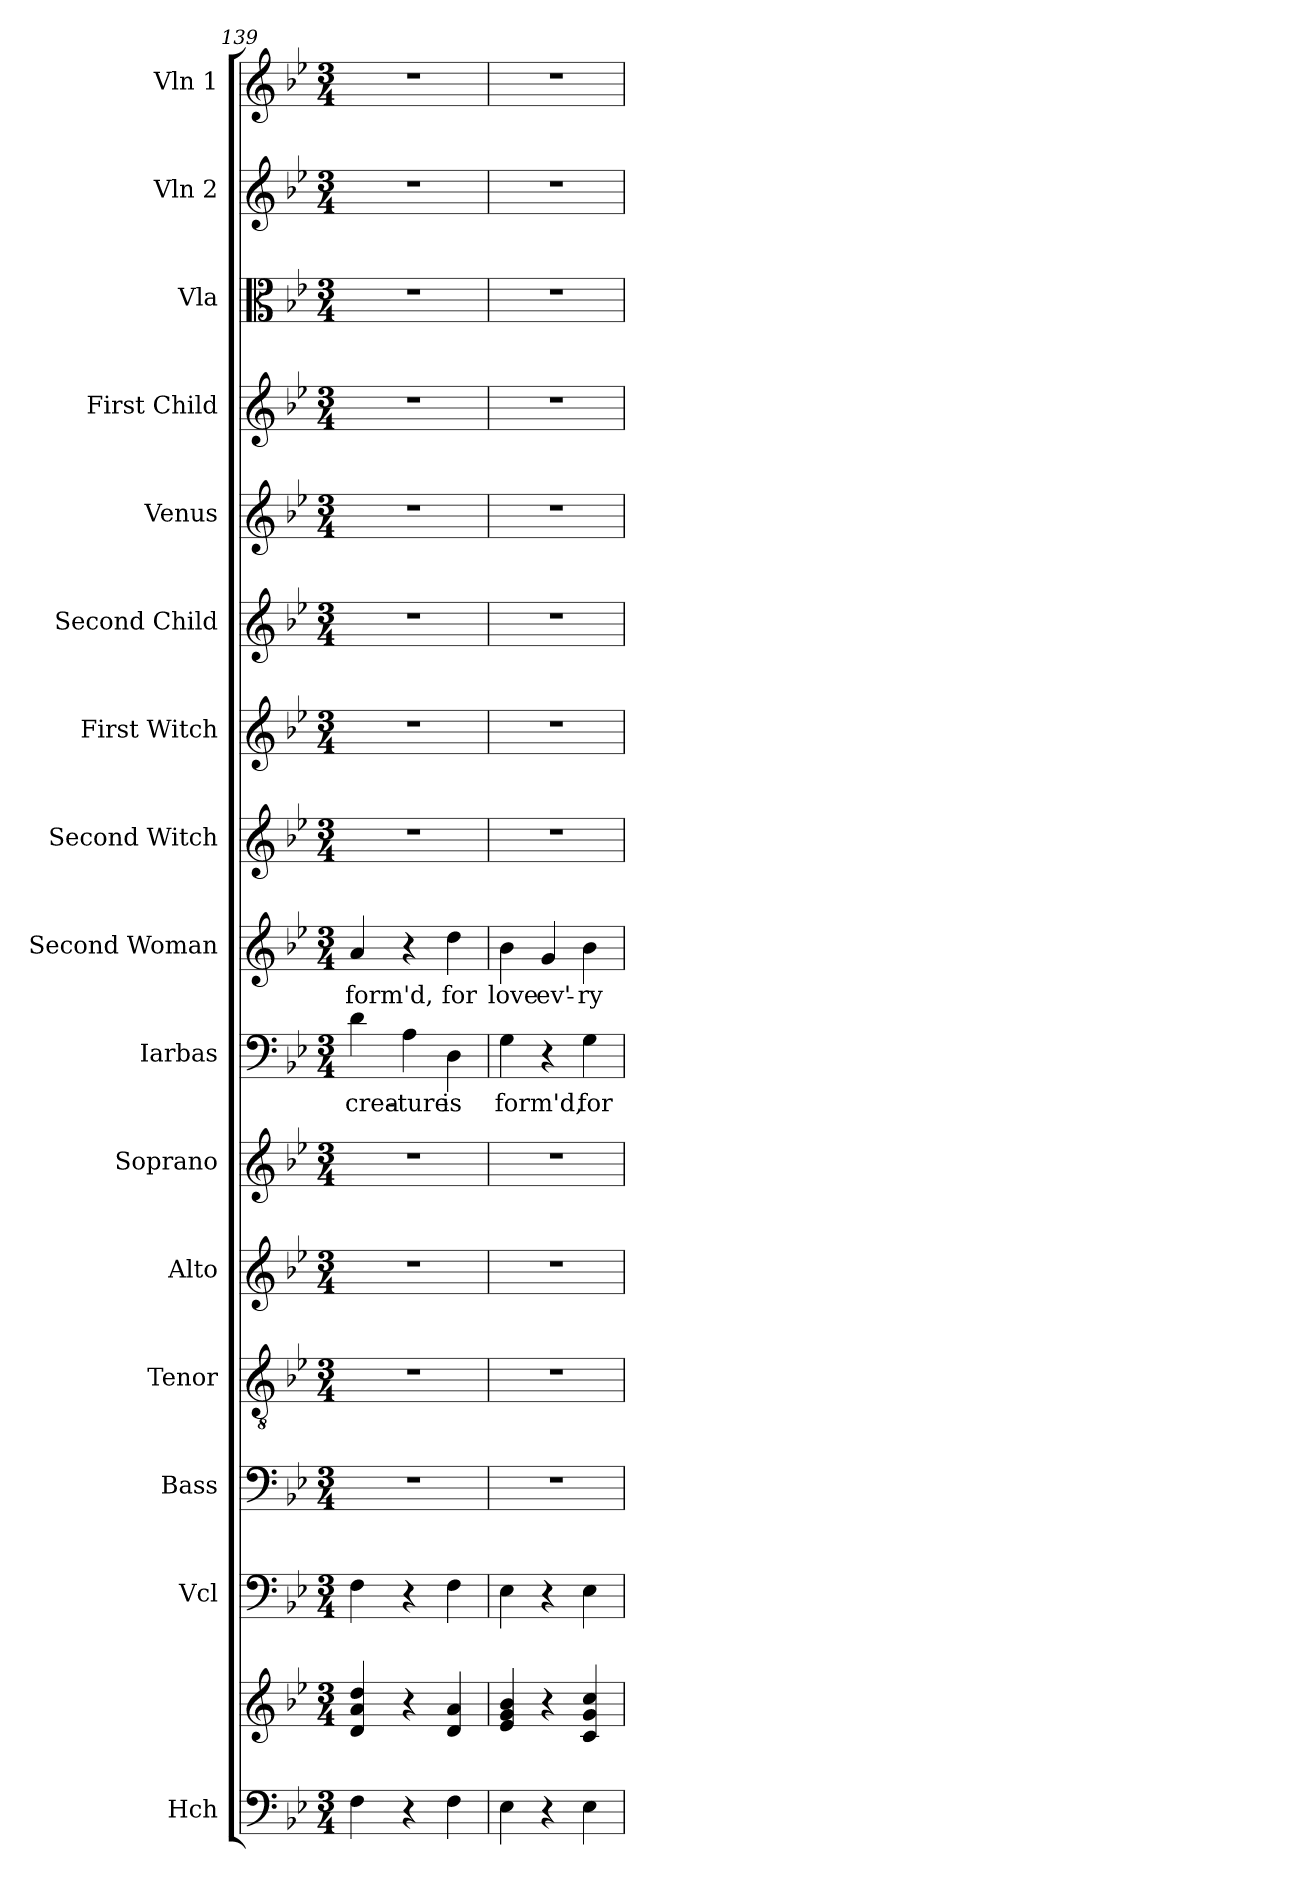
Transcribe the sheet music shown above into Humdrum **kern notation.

**kern	**kern	**kern	**kern	**kern	**kern	**kern	**kern	**text	**kern	**text	**kern	**kern	**kern	**kern	**kern	**kern	**kern	**kern
*part16	*part16	*part15	*part14	*part13	*part12	*part11	*part10	*part10	*part9	*part9	*part8	*part7	*part6	*part5	*part4	*part3	*part2	*part1
*staff17	*staff16	*staff15	*staff14	*staff13	*staff12	*staff11	*staff10	*staff10	*staff9	*staff9	*staff8	*staff7	*staff6	*staff5	*staff4	*staff3	*staff2	*staff1
*I"Hch	*	*I"Vcl	*I"Bass	*I"Tenor	*I"Alto	*I"Soprano	*I"Iarbas	*	*I"Second Woman	*	*I"Second Witch	*I"First Witch	*I"Second Child	*I"Venus	*I"First Child	*I"Vla	*I"Vln 2	*I"Vln 1
*I'Hch.	*	*I'Vc.	*I'B.	*I'T.	*I'A.	*I'S.	*I'I.	*	*I'2W	*	*I'W2.	*I'W1	*I'C2.	*I'V.	*I'C1	*I'Vla.	*I'Vln.	*I'Vln.
!!LO:PB:g=z
*clefF4	*clefG2	*clefF4	*clefF4	*clefGv2	*clefG2	*clefG2	*clefF4	*	*clefG2	*	*clefG2	*clefG2	*clefG2	*clefG2	*clefG2	*clefC3	*clefG2	*clefG2
*k[b-e-]	*k[b-e-]	*k[b-e-]	*k[b-e-]	*k[b-e-]	*k[b-e-]	*k[b-e-]	*k[b-e-]	*	*k[b-e-]	*	*k[b-e-]	*k[b-e-]	*k[b-e-]	*k[b-e-]	*k[b-e-]	*k[b-e-]	*k[b-e-]	*k[b-e-]
*M3/4	*M3/4	*M3/4	*M3/4	*M3/4	*M3/4	*M3/4	*M3/4	*	*M3/4	*	*M3/4	*M3/4	*M3/4	*M3/4	*M3/4	*M3/4	*M3/4	*M3/4
=139	=139	=139	=139	=139	=139	=139	=139	=139	=139	=139	=139	=139	=139	=139	=139	=139	=139	=139
!	!	!	!	!	!	!	!	!LO:LY:b	!	!LO:LY:b	!	!	!	!	!	!	!	!
4F\	4d/ 4a/ 4dd/	4F\	2.r	2.r	2.r	2.r	4d\	crea-	4a/	form'd,	2.r	2.r	2.r	2.r	2.r	2.r	2.r	2.r
!	!	!	!	!	!	!	!	!LO:LY:b	!	!	!	!	!	!	!	!	!	!
4r	4r	4r	.	.	.	.	4A\	-ture	4r	.	.	.	.	.	.	.	.	.
!	!	!	!	!	!	!	!	!LO:LY:b	!	!LO:LY:b	!	!	!	!	!	!	!	!
4F\	4d/ 4a/	4F\	.	.	.	.	4D\	is	4dd\	for	.	.	.	.	.	.	.	.
=140	=140	=140	=140	=140	=140	=140	=140	=140	=140	=140	=140	=140	=140	=140	=140	=140	=140	=140
!	!	!	!	!	!	!	!	!LO:LY:b	!	!LO:LY:b	!	!	!	!	!	!	!	!
4E-\	4e-/ 4g/ 4b-/	4E-\	2.r	2.r	2.r	2.r	4G\	form'd,	4b-\	love	2.r	2.r	2.r	2.r	2.r	2.r	2.r	2.r
!	!	!	!	!	!	!	!	!	!	!LO:LY:b	!	!	!	!	!	!	!	!
4r	4r	4r	.	.	.	.	4r	.	4g/	ev'-	.	.	.	.	.	.	.	.
!	!	!	!	!	!	!	!	!LO:LY:b	!	!LO:LY:b	!	!	!	!	!	!	!	!
4E-\	4c/ 4g/ 4cc/	4E-\	.	.	.	.	4G\	for	4b-\	-ry	.	.	.	.	.	.	.	.
=	=	=	=	=	=	=	=	=	=	=	=	=	=	=	=	=	=	=
*-	*-	*-	*-	*-	*-	*-	*-	*-	*-	*-	*-	*-	*-	*-	*-	*-	*-	*-
